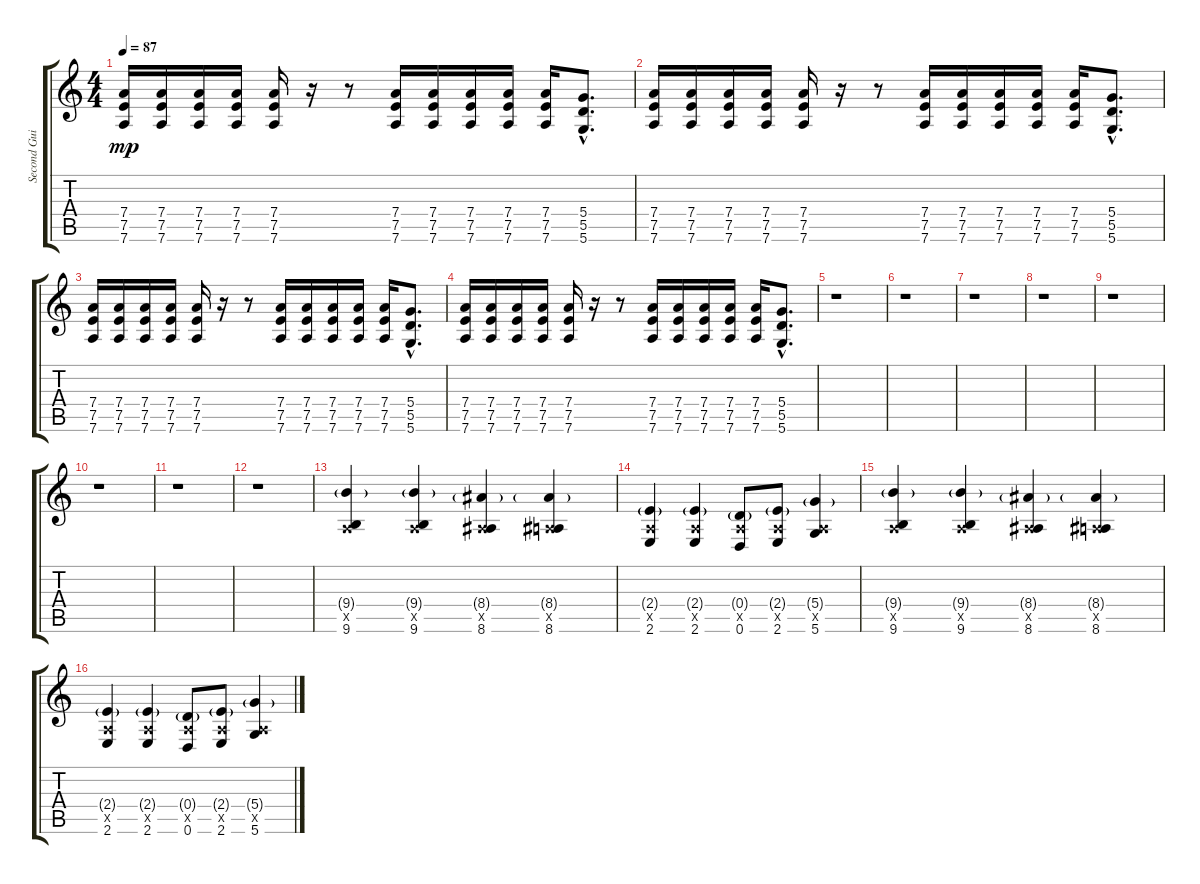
\track ("Second Guitar" "Second Gui") {instrument overdrivenguitar}
\staff {score tabs}
\tuning (E4 B3 G3 D3 A2 D2) {hide}
\ts (4 4)
\tempo 87
\clef g2
\ks c
(7.4 7.5 7.6).16{dy mp} (7.4 7.5 7.6).16 (7.4 7.5 7.6).16 (7.4 7.5 7.6).16 (7.4 7.5 7.6).16 r.16 r.8 (7.4 7.5 7.6).16 (7.4 7.5 7.6).16 (7.4 7.5 7.6).16 (7.4 7.5 7.6).16 (7.4 7.5 7.6).16 (5.4{hac} 5.5{hac} 5.6{hac}).8{d} |
(7.4 7.5 7.6).16 (7.4 7.5 7.6).16 (7.4 7.5 7.6).16 (7.4 7.5 7.6).16 (7.4 7.5 7.6).16 r.16 r.8 (7.4 7.5 7.6).16 (7.4 7.5 7.6).16 (7.4 7.5 7.6).16 (7.4 7.5 7.6).16 (7.4 7.5 7.6).16 (5.4{hac} 5.5{hac} 5.6{hac}).8{d} |
(7.4 7.5 7.6).16 (7.4 7.5 7.6).16 (7.4 7.5 7.6).16 (7.4 7.5 7.6).16 (7.4 7.5 7.6).16 r.16 r.8 (7.4 7.5 7.6).16 (7.4 7.5 7.6).16 (7.4 7.5 7.6).16 (7.4 7.5 7.6).16 (7.4 7.5 7.6).16 (5.4{hac} 5.5{hac} 5.6{hac}).8{d} |
(7.4 7.5 7.6).16 (7.4 7.5 7.6).16 (7.4 7.5 7.6).16 (7.4 7.5 7.6).16 (7.4 7.5 7.6).16 r.16 r.8 (7.4 7.5 7.6).16 (7.4 7.5 7.6).16 (7.4 7.5 7.6).16 (7.4 7.5 7.6).16 (7.4 7.5 7.6).16 (5.4{hac} 5.5{hac} 5.6{hac}).8{d} |
r.1 |
r.1 |
r.1 |
r.1 |
r.1 |
r.1 |
r.1 |
r.1 |
(9.4{g} 0.5{x} 9.6).4 (9.4{g} 0.5{x} 9.6).4 (8.4{g} 0.5{x} 8.6).4 (8.4{g} 0.5{x} 8.6).4 |
(2.4{g} 0.5{x} 2.6).4 (2.4{g} 0.5{x} 2.6).4 (0.4{g} 0.5{x} 0.6).8 (2.4{g} 0.5{x} 2.6).8 (5.4{g} 0.5{x} 5.6).4 |
(9.4{g} 0.5{x} 9.6).4 (9.4{g} 0.5{x} 9.6).4 (8.4{g} 0.5{x} 8.6).4 (8.4{g} 0.5{x} 8.6).4 |
(2.4{g} 0.5{x} 2.6).4 (2.4{g} 0.5{x} 2.6).4 (0.4{g} 0.5{x} 0.6).8 (2.4{g} 0.5{x} 2.6).8 (5.4{g} 0.5{x} 5.6).4
